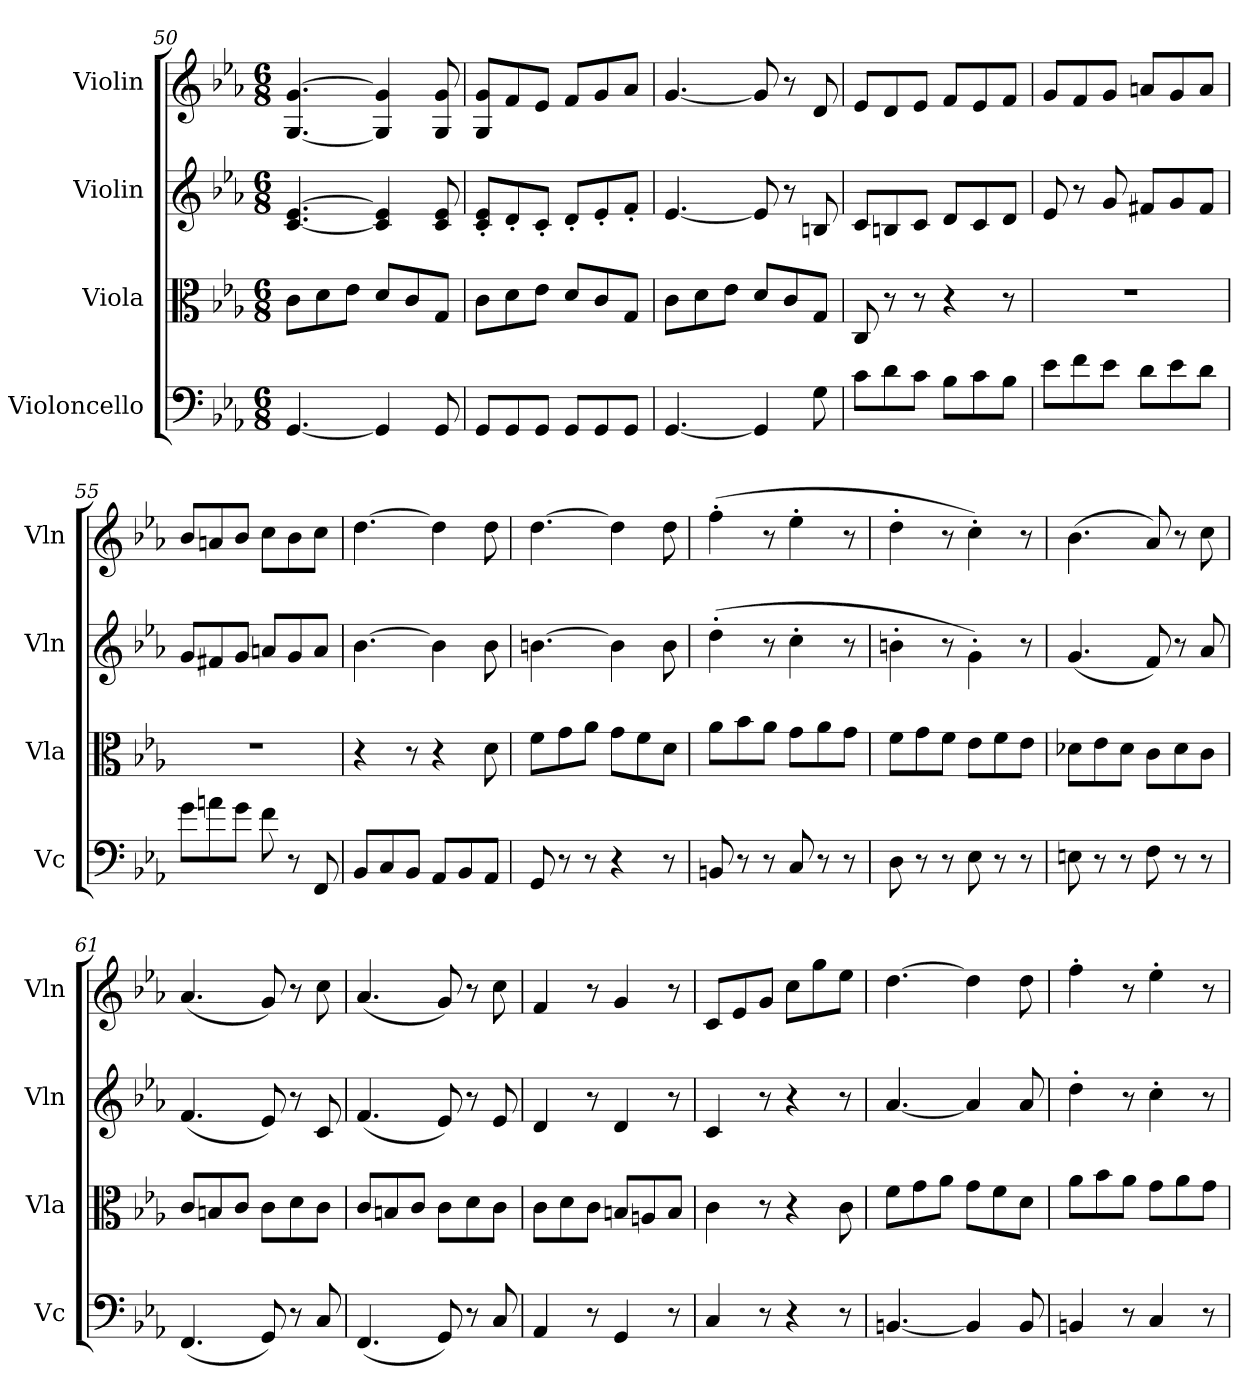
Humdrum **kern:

**kern	**kern	**kern	**kern
*part4	*part3	*part2	*part1
*staff4	*staff3	*staff2	*staff1
*I"Violoncello	*I"Viola	*I"Violin	*I"Violin
*I'Vc	*I'Vla	*I'Vln	*I'Vln
!!LO:PB:g=z
*clefF4	*clefC3	*clefG2	*clefG2
*k[b-e-a-]	*k[b-e-a-]	*k[b-e-a-]	*k[b-e-a-]
*M6/8	*M6/8	*M6/8	*M6/8
=50	=50	=50	=50
[4.GG/	8c\L	[4.c/ [4.e-/	[4.G/ [4.g/
.	8d\	.	.
.	8e-\J	.	.
4GG/]	8d/L	4c/] 4e-/]	4G/] 4g/]
.	8c/	.	.
8GG/	8G/J	8c/ 8e-/	8G/ 8g/
=51	=51	=51	=51
8GG/L	8c\L	8c/' 8e-/'L	8G/ 8g/L
8GG/	8d\	8d'/	8f/
8GG/J	8e-\J	8c'/J	8e-/J
8GG/L	8d/L	8d'/L	8f/L
8GG/	8c/	8e-'/	8g/
8GG/J	8G/J	8f'/J	8a-/J
=52	=52	=52	=52
[4.GG/	8c\L	[4.e-/	[4.g/
.	8d\	.	.
.	8e-\J	.	.
4GG/]	8d/L	8e-/]	8g/]
.	8c/	8r	8r
8G\	8G/J	8Bn/	8d/
=53	=53	=53	=53
8c\L	8C/	8c/L	8e-/L
8d\	8r	8Bn/	8d/
8c\J	8r	8c/J	8e-/J
8B-\L	4r	8d/L	8f/L
8c\	.	8c/	8e-/
8B-\J	8r	8d/J	8f/J
=54	=54	=54	=54
8e-\L	2.r	8e-/	8g/L
8f\	.	8r	8f/
8e-\J	.	8g/	8g/J
8d\L	.	8f#X/L	8an/L
8e-\	.	8g/	8g/
8d\J	.	8f#/J	8a/J
=55	=55	=55	=55
8g\L	2.r	8g/L	8b-/L
8an\	.	8f#X/	8an/
8g\J	.	8g/J	8b-/J
8f\	.	8an/L	8cc\L
8r	.	8g/	8b-\
8FF/	.	8a/J	8cc\J
=56	=56	=56	=56
8BB-/L	4r	[4.b-\	[4.dd\
8C/	.	.	.
8BB-/J	8r	.	.
8AA-/L	4r	4b-\]	4dd\]
8BB-/	.	.	.
8AA-/J	8d\	8b-\	8dd\
=57	=57	=57	=57
8GG/	8f\L	[4.bn\	[4.dd\
8r	8g\	.	.
8r	8a-\J	.	.
4r	8g\L	4b\]	4dd\]
.	8f\	.	.
8r	8d\J	8b\	8dd\
=58	=58	=58	=58
8BBn/	8a-\L	(4dd'\	(4ff'\
8r	8b-\	.	.
8r	8a-\J	8r	8r
8C/	8g\L	4cc'\	4ee-'\
8r	8a-\	.	.
8r	8g\J	8r	8r
=59	=59	=59	=59
8D\	8f\L	4bn'\	4dd'\
8r	8g\	.	.
8r	8f\J	8r	8r
8E-\	8e-\L	4g'\)	4cc'\)
8r	8f\	.	.
8r	8e-\J	8r	8r
!!LO:LB:g=z
=60	=60	=60	=60
8En\	8d-X\L	(4.g/	(4.b-\
8r	8e-\	.	.
8r	8d-\J	.	.
8F\	8c\L	8f/)	8a-/)
8r	8d-\	8r	8r
8r	8c\J	8a-/	8cc\
=61	=61	=61	=61
(4.FF/	8c/L	(4.f/	(4.a-/
.	8Bn/	.	.
.	8c/J	.	.
8GG/)	8c\L	8e-/)	8g/)
8r	8d\	8r	8r
8C/	8c\J	8c/	8cc\
=62	=62	=62	=62
(4.FF/	8c/L	(4.f/	(4.a-/
.	8Bn/	.	.
.	8c/J	.	.
8GG/)	8c\L	8e-/)	8g/)
8r	8d\	8r	8r
8C/	8c\J	8e-/	8cc\
=63	=63	=63	=63
4AA-/	8c\L	4d/	4f/
.	8d\	.	.
8r	8c\J	8r	8r
4GG/	8Bn/L	4d/	4g/
.	8An/	.	.
8r	8B/J	8r	8r
=64	=64	=64	=64
4C/	4c\	4c/	8c/L
.	.	.	8e-/
8r	8r	8r	8g/J
4r	4r	4r	8cc\L
.	.	.	8gg\
8r	8c\	8r	8ee-\J
=65	=65	=65	=65
[4.BBn/	8f\L	[4.a-/	[4.dd\
.	8g\	.	.
.	8a-\J	.	.
4BB/]	8g\L	4a-/]	4dd\]
.	8f\	.	.
8BB/	8d\J	8a-/	8dd\
=66	=66	=66	=66
4BBn/	8a-\L	4dd'\	4ff'\
.	8b-\	.	.
8r	8a-\J	8r	8r
4C/	8g\L	4cc'\	4ee-'\
.	8a-\	.	.
8r	8g\J	8r	8r
=	=	=	=
*-	*-	*-	*-
